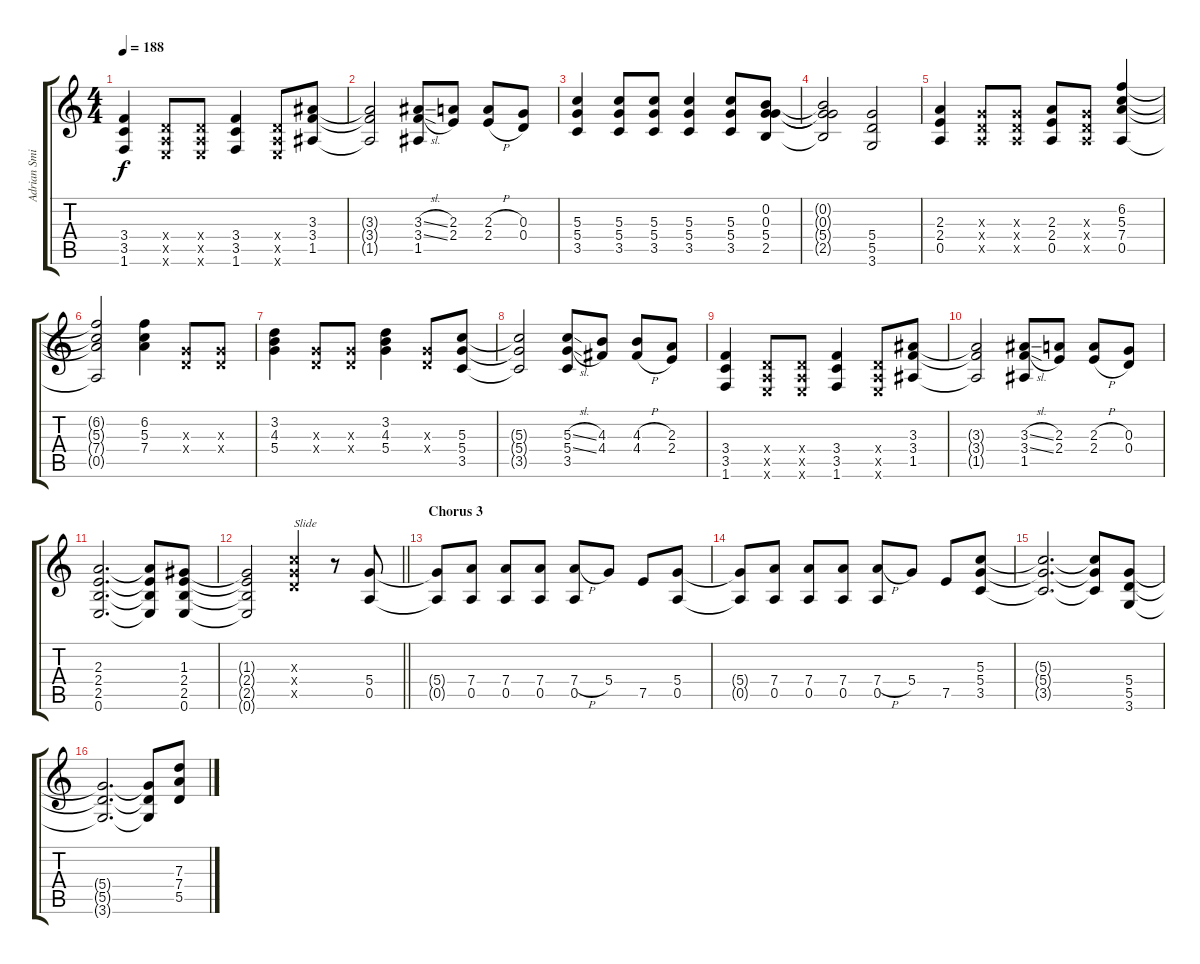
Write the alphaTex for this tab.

\track ("Adrian Smith" "Adrian Smi") {instrument distortionguitar}
\staff {score tabs}
\tuning (E4 B3 G3 D3 A2 E2) {hide}
\ts (4 4)
\tempo 188
\clef g2
\ks c
(3.4 3.5 1.6).4{dy f} (0.4{x} 0.5{x} 0.6{x}).8 (0.4{x} 0.5{x} 0.6{x}).8 (3.4 3.5 1.6).4 (0.4{x} 0.5{x} 0.6{x}).8 (3.3 3.4 1.5).8 |
(3.3{t} 3.4{t} 1.5{t}).2 (3.3{sl} 3.4{sl} 1.5).8 (2.3 2.4).8 (2.3{h} 2.4{h}).8 (0.3 0.4).8 |
(5.3 5.4 3.5).4 (5.3 5.4 3.5).8 (5.3 5.4 3.5).8 (5.3 5.4 3.5).4 (5.3 5.4 3.5).8 (0.2 0.3 5.4 2.5).8 |
(0.2{t} 0.3{t} 5.4{t} 2.5{t}).2 (5.4 5.5 3.6).2 |
(2.3 2.4 0.5).4 (0.3{x} 0.4{x} 0.5{x}).8 (0.3{x} 0.4{x} 0.5{x}).8 (2.3 2.4 0.5).8 (0.3{x} 0.4{x} 0.5{x}).8 (6.2 5.3 7.4 0.5).4 |
(6.2{t} 5.3{t} 7.4{t} 0.5{t}).2 (6.2 5.3 7.4).4 (0.3{x} 0.4{x}).8 (0.3{x} 0.4{x}).8 |
(3.2 4.3 5.4).4 (0.3{x} 0.4{x}).8 (0.3{x} 0.4{x}).8 (3.2 4.3 5.4).4 (0.3{x} 0.4{x}).8 (5.3 5.4 3.5).8 |
(5.3{t} 5.4{t} 3.5{t}).2 (5.3{sl} 5.4{sl} 3.5).8 (4.3 4.4).8 (4.3{h} 4.4{h}).8 (2.3 2.4).8 |
(3.4 3.5 1.6).4 (0.4{x} 0.5{x} 0.6{x}).8 (0.4{x} 0.5{x} 0.6{x}).8 (3.4 3.5 1.6).4 (0.4{x} 0.5{x} 0.6{x}).8 (3.3 3.4 1.5).8 |
(3.3{t} 3.4{t} 1.5{t}).2 (3.3{sl} 3.4{sl} 1.5).8 (2.3 2.4).8 (2.3{h} 2.4{h}).8 (0.3 0.4).8 |
(2.3 2.4 2.5 0.6).2{d} (2.3{t} 2.4{t} 2.5{t} 0.6{t}).8 (1.3 2.4 2.5 0.6).8 |
\barLineRight lightlight
(1.3{t} 2.4{t} 2.5{t} 0.6{t}).2 (5.3{x} 5.4{x} 5.5{x}).4{txt "Slide"} r.8 (5.4 0.5).8 |
\section ("" "Chorus 3")
(5.4{t} 0.5{t}).8 (7.4 0.5).8 (7.4 0.5).8 (7.4 0.5).8 (7.4{h} 0.5).8 5.4.8 7.5.8 (5.4 0.5).8 |
(5.4{t} 0.5{t}).8 (7.4 0.5).8 (7.4 0.5).8 (7.4 0.5).8 (7.4{h} 0.5).8 5.4.8 7.5.8 (5.3 5.4 3.5).8 |
(5.3{t} 5.4{t} 3.5{t}).2{d} (5.3{t} 5.4{t} 3.5{t}).8 (5.4 5.5 3.6).8 |
(5.4{t} 5.5{t} 3.6{t}).2{d} (5.4{t} 5.5{t} 3.6{t}).8 (7.3 7.4 5.5).8
